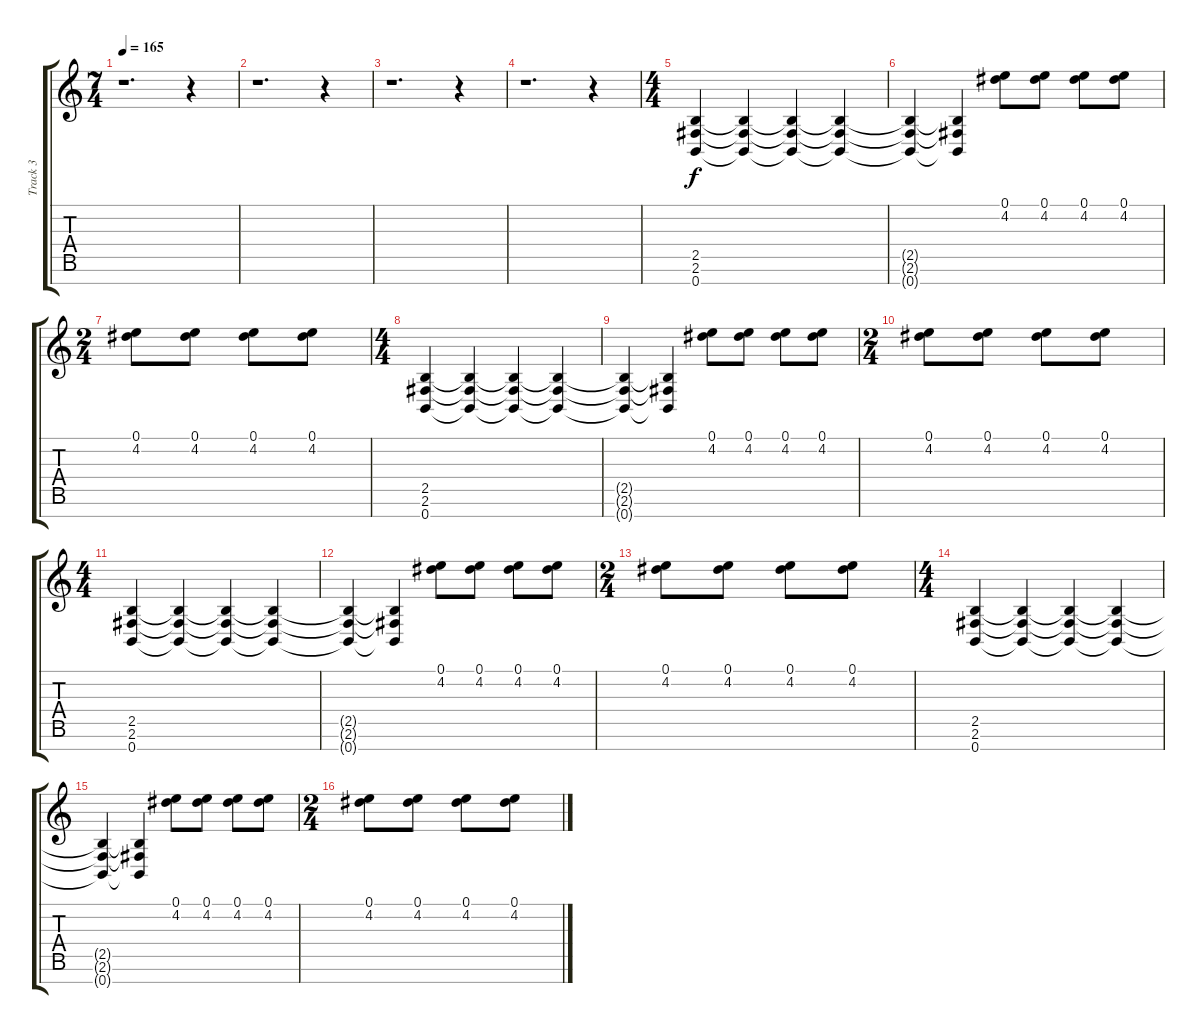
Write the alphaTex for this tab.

\track ("Track 3" "Track 3") {instrument overdrivenguitar}
\staff {score tabs}
\tuning (E4 B3 G3 D3 A2 E2 B1) {hide}
\ts (7 4)
\tempo 165
\clef g2
\ks c
r.1{d dy f instrument overdrivenguitar} r.4 |
r.1{d} r.4 |
r.1{d} r.4 |
r.1{d} r.4 |
\ts (4 4)
(2.5 2.6 0.7).4 (2.5{t} 2.6{t} 0.7{t}).4 (2.5{t} 2.6{t} 0.7{t}).4 (2.5{t} 2.6{t} 0.7{t}).4 |
(2.5{t} 2.6{t} 0.7{t}).4 (2.5{t} 2.6{t} 0.7{t}).4 (0.1 4.2).8 (0.1 4.2).8 (0.1 4.2).8 (0.1 4.2).8 |
\ts (2 4)
(0.1 4.2).8 (0.1 4.2).8 (0.1 4.2).8 (0.1 4.2).8 |
\ts (4 4)
(2.5 2.6 0.7).4 (2.5{t} 2.6{t} 0.7{t}).4 (2.5{t} 2.6{t} 0.7{t}).4 (2.5{t} 2.6{t} 0.7{t}).4 |
(2.5{t} 2.6{t} 0.7{t}).4 (2.5{t} 2.6{t} 0.7{t}).4 (0.1 4.2).8 (0.1 4.2).8 (0.1 4.2).8 (0.1 4.2).8 |
\ts (2 4)
(0.1 4.2).8 (0.1 4.2).8 (0.1 4.2).8 (0.1 4.2).8 |
\ts (4 4)
(2.5 2.6 0.7).4 (2.5{t} 2.6{t} 0.7{t}).4 (2.5{t} 2.6{t} 0.7{t}).4 (2.5{t} 2.6{t} 0.7{t}).4 |
(2.5{t} 2.6{t} 0.7{t}).4 (2.5{t} 2.6{t} 0.7{t}).4 (0.1 4.2).8 (0.1 4.2).8 (0.1 4.2).8 (0.1 4.2).8 |
\ts (2 4)
(0.1 4.2).8 (0.1 4.2).8 (0.1 4.2).8 (0.1 4.2).8 |
\ts (4 4)
(2.5 2.6 0.7).4 (2.5{t} 2.6{t} 0.7{t}).4 (2.5{t} 2.6{t} 0.7{t}).4 (2.5{t} 2.6{t} 0.7{t}).4 |
(2.5{t} 2.6{t} 0.7{t}).4 (2.5{t} 2.6{t} 0.7{t}).4 (0.1 4.2).8 (0.1 4.2).8 (0.1 4.2).8 (0.1 4.2).8 |
\ts (2 4)
(0.1 4.2).8 (0.1 4.2).8 (0.1 4.2).8 (0.1 4.2).8
